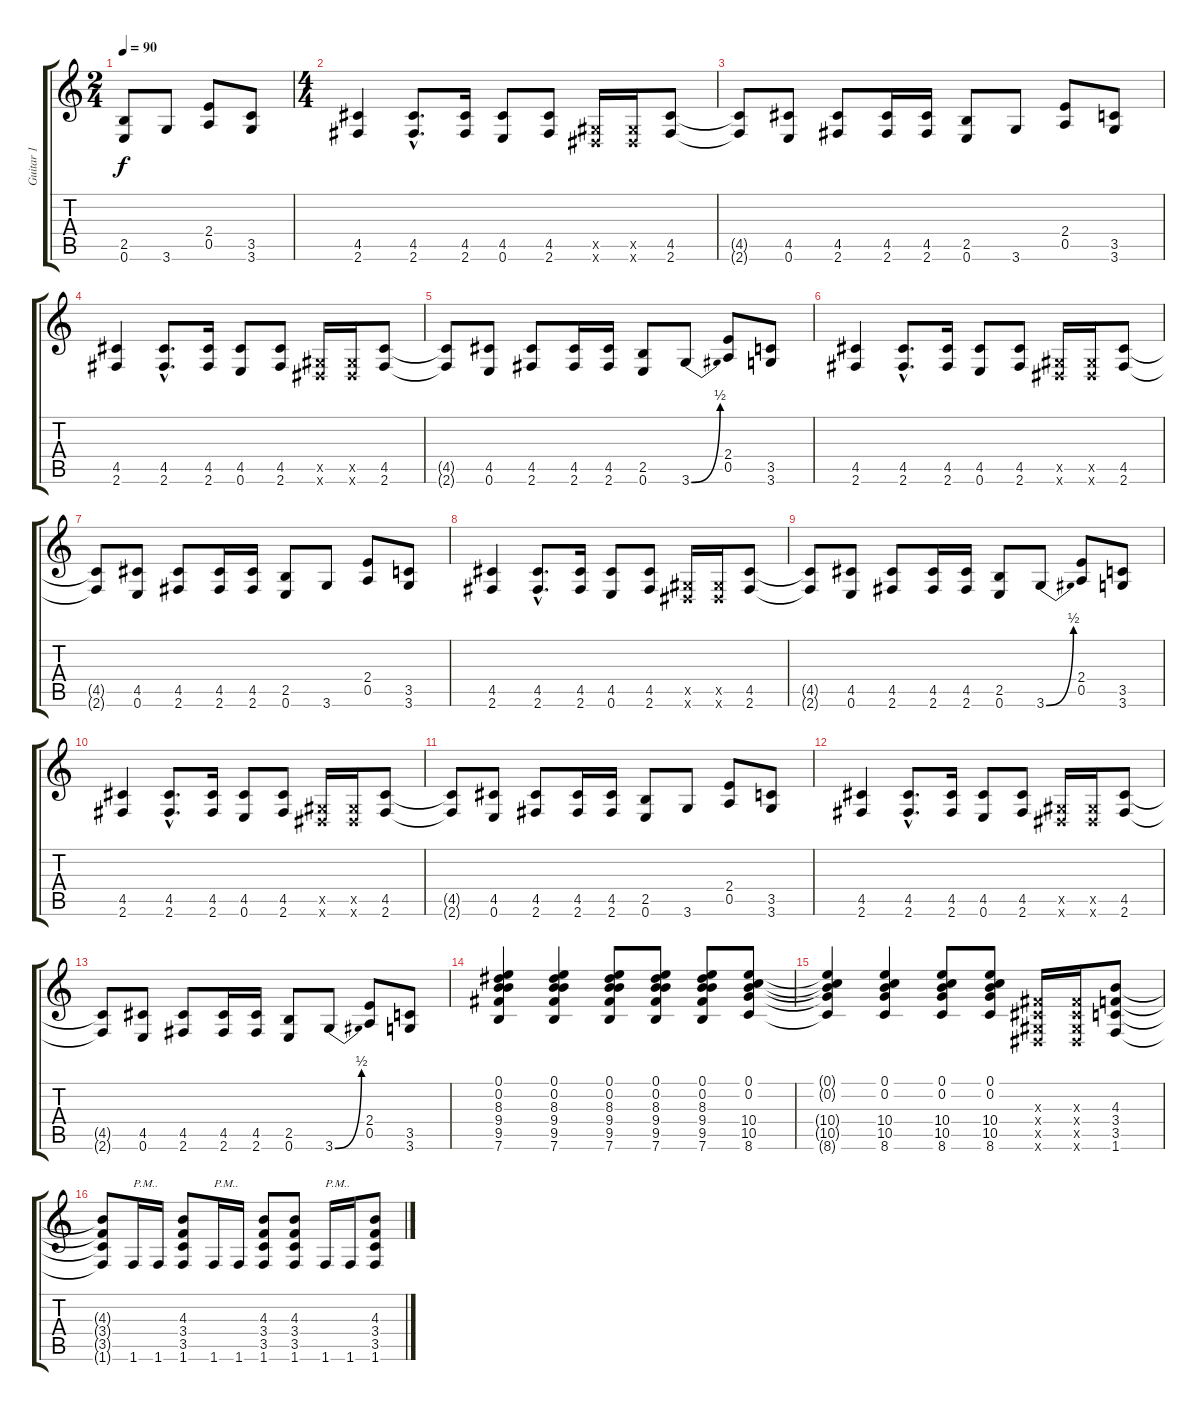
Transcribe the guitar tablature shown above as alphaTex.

\track ("Guitar 1" "Guitar 1") {instrument overdrivenguitar}
\staff {score tabs}
\tuning (E4 B3 G3 D3 A2 E2) {hide}
\ts (2 4)
\tempo 90
\clef g2
\ks c
(2.5 0.6).8{dy f instrument overdrivenguitar} 3.6.8 (2.4 0.5).8 (3.5 3.6).8 |
\ts (4 4)
(4.5 2.6).4 (4.5{hac} 2.6{hac}).8{d} (4.5 2.6).16 (4.5 0.6).8 (4.5 2.6).8 (-1.5{x} -1.6{x}).16 (-1.5{x} -1.6{x}).16 (4.5 2.6).8 |
(4.5{t} 2.6{t}).8 (4.5 0.6).8 (4.5 2.6).8 (4.5 2.6).16 (4.5 2.6).16 (2.5 0.6).8 3.6.8 (2.4 0.5).8 (3.5 3.6).8 |
(4.5 2.6).4 (4.5{hac} 2.6{hac}).8{d} (4.5 2.6).16 (4.5 0.6).8 (4.5 2.6).8 (-1.5{x} -1.6{x}).16 (-1.5{x} -1.6{x}).16 (4.5 2.6).8 |
(4.5{t} 2.6{t}).8 (4.5 0.6).8 (4.5 2.6).8 (4.5 2.6).16 (4.5 2.6).16 (2.5 0.6).8 3.6{be (bend 0 0 60 2)}.8 (2.4 0.5).8 (3.5 3.6).8 |
(4.5 2.6).4 (4.5{hac} 2.6{hac}).8{d} (4.5 2.6).16 (4.5 0.6).8 (4.5 2.6).8 (-1.5{x} -1.6{x}).16 (-1.5{x} -1.6{x}).16 (4.5 2.6).8 |
(4.5{t} 2.6{t}).8 (4.5 0.6).8 (4.5 2.6).8 (4.5 2.6).16 (4.5 2.6).16 (2.5 0.6).8 3.6.8 (2.4 0.5).8 (3.5 3.6).8 |
(4.5 2.6).4 (4.5{hac} 2.6{hac}).8{d} (4.5 2.6).16 (4.5 0.6).8 (4.5 2.6).8 (-1.5{x} -1.6{x}).16 (-1.5{x} -1.6{x}).16 (4.5 2.6).8 |
(4.5{t} 2.6{t}).8 (4.5 0.6).8 (4.5 2.6).8 (4.5 2.6).16 (4.5 2.6).16 (2.5 0.6).8 3.6{be (bend 0 0 60 2)}.8 (2.4 0.5).8 (3.5 3.6).8 |
(4.5 2.6).4 (4.5{hac} 2.6{hac}).8{d} (4.5 2.6).16 (4.5 0.6).8 (4.5 2.6).8 (-1.5{x} -1.6{x}).16 (-1.5{x} -1.6{x}).16 (4.5 2.6).8 |
(4.5{t} 2.6{t}).8 (4.5 0.6).8 (4.5 2.6).8 (4.5 2.6).16 (4.5 2.6).16 (2.5 0.6).8 3.6.8 (2.4 0.5).8 (3.5 3.6).8 |
(4.5 2.6).4 (4.5{hac} 2.6{hac}).8{d} (4.5 2.6).16 (4.5 0.6).8 (4.5 2.6).8 (-1.5{x} -1.6{x}).16 (-1.5{x} -1.6{x}).16 (4.5 2.6).8 |
(4.5{t} 2.6{t}).8 (4.5 0.6).8 (4.5 2.6).8 (4.5 2.6).16 (4.5 2.6).16 (2.5 0.6).8 3.6{be (bend 0 0 60 2)}.8 (2.4 0.5).8 (3.5 3.6).8 |
(0.1 0.2 8.3 9.4 9.5 7.6).4 (0.1 0.2 8.3 9.4 9.5 7.6).4 (0.1 0.2 8.3 9.4 9.5 7.6).8 (0.1 0.2 8.3 9.4 9.5 7.6).8 (0.1 0.2 8.3 9.4 9.5 7.6).8 (0.1 0.2 10.4 10.5 8.6).8 |
(0.1{t} 0.2{t} 10.4{t} 10.5{t} 8.6{t}).4 (0.1 0.2 10.4 10.5 8.6).4 (0.1 0.2 10.4 10.5 8.6).8 (0.1 0.2 10.4 10.5 8.6).8 (-1.3{x} -1.4{x} -1.5{x} -1.6{x}).16 (-1.3{x} -1.4{x} -1.5{x} -1.6{x}).16 (4.3 3.4 3.5 1.6).8 |
(4.3{t} 3.4{t} 3.5{t} 1.6{t}).8 1.6.16{txt "P.M.."} 1.6.16 (4.3 3.4 3.5 1.6).8 1.6.16{txt "P.M.."} 1.6.16 (4.3 3.4 3.5 1.6).8 (4.3 3.4 3.5 1.6).8 1.6.16{txt "P.M.."} 1.6.16 (4.3 3.4 3.5 1.6).8
